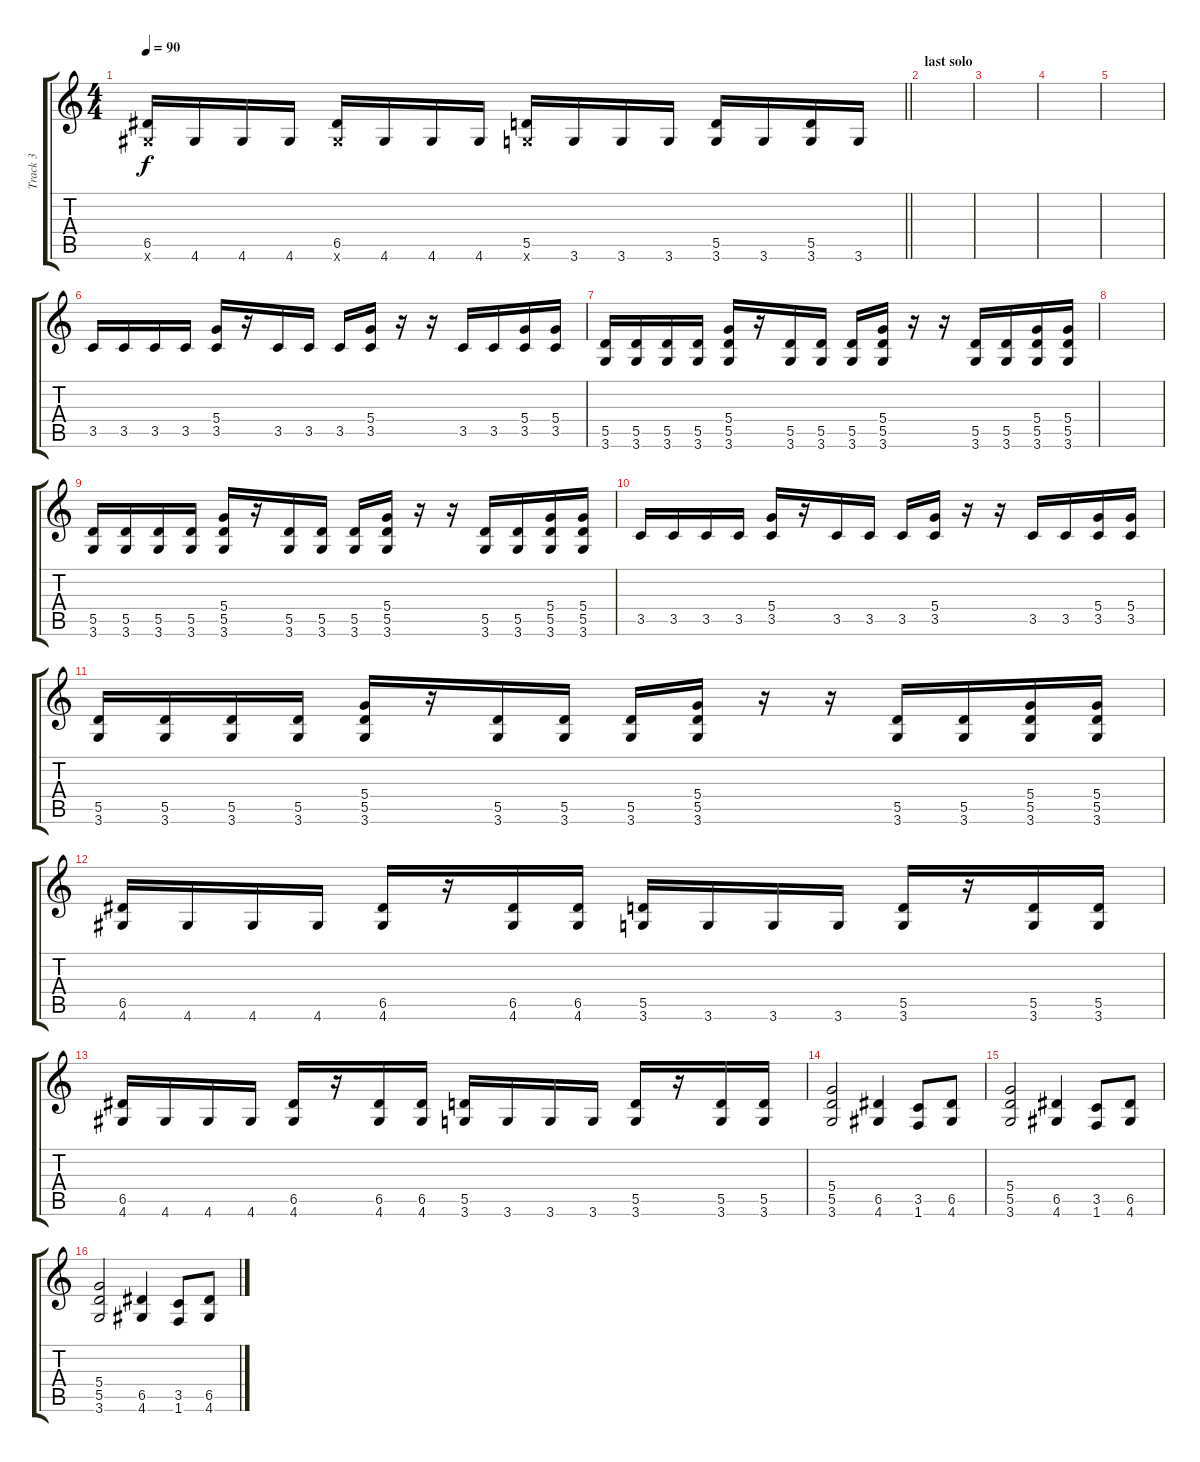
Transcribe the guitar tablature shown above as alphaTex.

\track ("Track 3" "Track 3") {instrument overdrivenguitar}
\staff {score tabs}
\tuning (E4 B3 G3 D3 A2 E2) {hide}
\ts (4 4)
\tempo 90
\clef g2
\barLineRight lightlight
\ks c
(6.5 4.6{x}).16{dy f} 4.6.16 4.6.16 4.6.16 (6.5 4.6{x}).16 4.6.16 4.6.16 4.6.16 (5.5 3.6{x}).16 3.6.16 3.6.16 3.6.16 (5.5 3.6).16 3.6.16 (5.5 3.6).16 3.6.16 |
\section ("" "last solo")
|
|
|
|
3.5.16 3.5.16 3.5.16 3.5.16 (5.4 3.5).16 r.16 3.5.16 3.5.16 3.5.16 (5.4 3.5).16 r.16 r.16 3.5.16 3.5.16 (5.4 3.5).16 (5.4 3.5).16 |
(5.5 3.6).16 (5.5 3.6).16 (5.5 3.6).16 (5.5 3.6).16 (5.4 5.5 3.6).16 r.16 (5.5 3.6).16 (5.5 3.6).16 (5.5 3.6).16 (5.4 5.5 3.6).16 r.16 r.16 (5.5 3.6).16 (5.5 3.6).16 (5.4 5.5 3.6).16 (5.4 5.5 3.6).16 |
|
(5.5 3.6).16 (5.5 3.6).16 (5.5 3.6).16 (5.5 3.6).16 (5.4 5.5 3.6).16 r.16 (5.5 3.6).16 (5.5 3.6).16 (5.5 3.6).16 (5.4 5.5 3.6).16 r.16 r.16 (5.5 3.6).16 (5.5 3.6).16 (5.4 5.5 3.6).16 (5.4 5.5 3.6).16 |
3.5.16 3.5.16 3.5.16 3.5.16 (5.4 3.5).16 r.16 3.5.16 3.5.16 3.5.16 (5.4 3.5).16 r.16 r.16 3.5.16 3.5.16 (5.4 3.5).16 (5.4 3.5).16 |
(5.5 3.6).16 (5.5 3.6).16 (5.5 3.6).16 (5.5 3.6).16 (5.4 5.5 3.6).16 r.16 (5.5 3.6).16 (5.5 3.6).16 (5.5 3.6).16 (5.4 5.5 3.6).16 r.16 r.16 (5.5 3.6).16 (5.5 3.6).16 (5.4 5.5 3.6).16 (5.4 5.5 3.6).16 |
(6.5 4.6).16 4.6.16 4.6.16 4.6.16 (6.5 4.6).16 r.16 (6.5 4.6).16 (6.5 4.6).16 (5.5 3.6).16 3.6.16 3.6.16 3.6.16 (5.5 3.6).16 r.16 (5.5 3.6).16 (5.5 3.6).16 |
(6.5 4.6).16 4.6.16 4.6.16 4.6.16 (6.5 4.6).16 r.16 (6.5 4.6).16 (6.5 4.6).16 (5.5 3.6).16 3.6.16 3.6.16 3.6.16 (5.5 3.6).16 r.16 (5.5 3.6).16 (5.5 3.6).16 |
(5.4 5.5 3.6).2 (6.5 4.6).4 (3.5 1.6).8 (6.5 4.6).8 |
(5.4 5.5 3.6).2 (6.5 4.6).4 (3.5 1.6).8 (6.5 4.6).8 |
(5.4 5.5 3.6).2 (6.5 4.6).4 (3.5 1.6).8 (6.5 4.6).8
